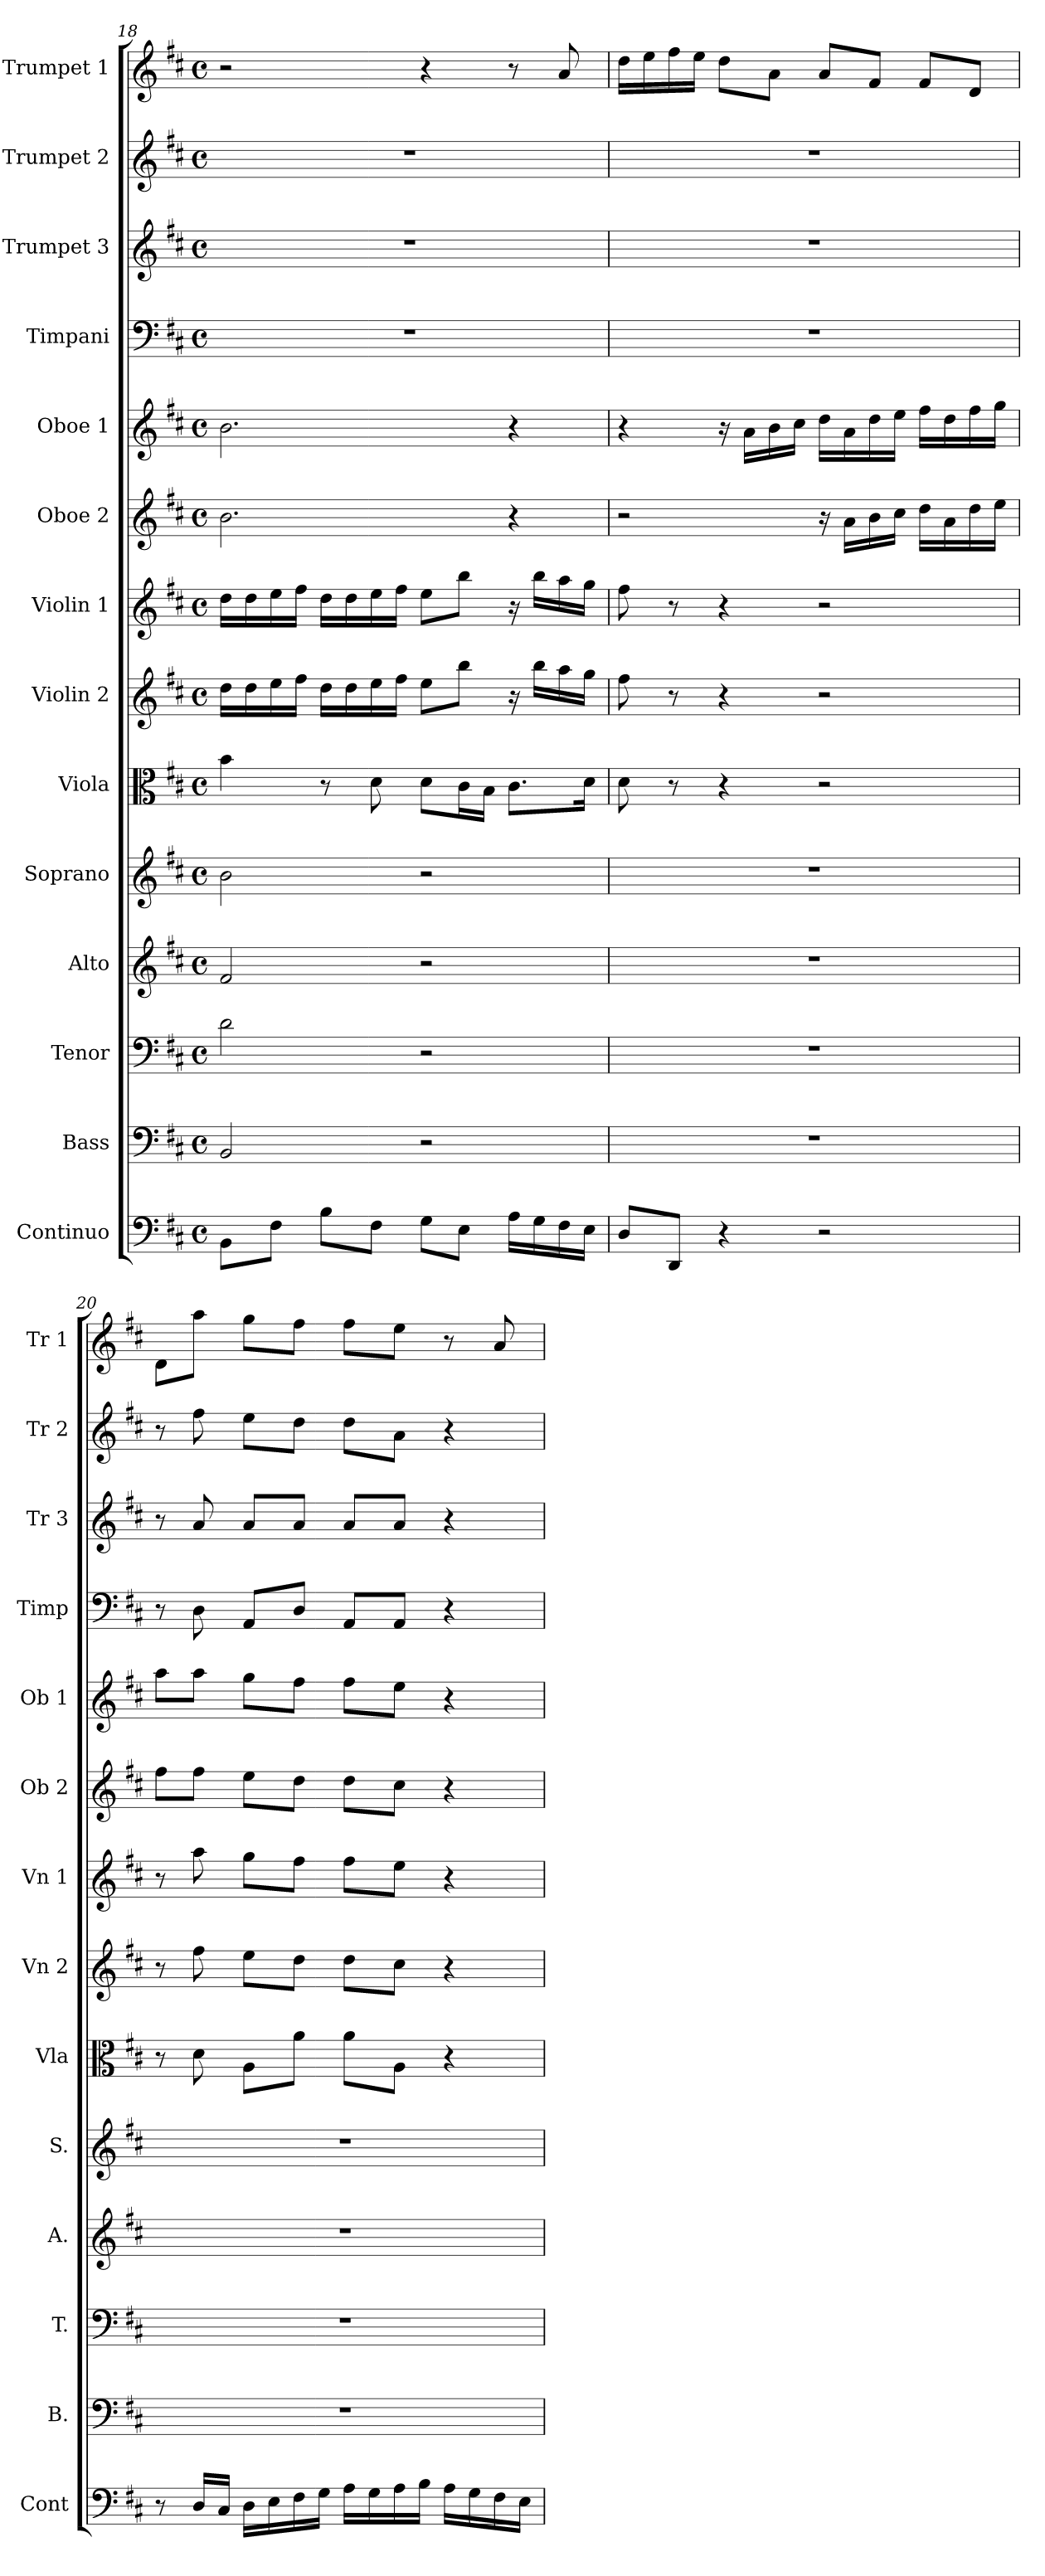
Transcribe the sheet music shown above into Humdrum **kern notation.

**kern	**kern	**kern	**kern	**kern	**kern	**kern	**kern	**kern	**kern	**kern	**kern	**kern	**kern
*part14	*part13	*part12	*part11	*part10	*part9	*part8	*part7	*part6	*part5	*part4	*part3	*part2	*part1
*staff14	*staff13	*staff12	*staff11	*staff10	*staff9	*staff8	*staff7	*staff6	*staff5	*staff4	*staff3	*staff2	*staff1
*I"Continuo	*I"Bass	*I"Tenor	*I"Alto	*I"Soprano	*I"Viola	*I"Violin 2	*I"Violin 1	*I"Oboe 2	*I"Oboe 1	*I"Timpani	*I"Trumpet 3	*I"Trumpet 2	*I"Trumpet 1
*I'Cont	*I'B.	*I'T.	*I'A.	*I'S.	*I'Vla	*I'Vn 2	*I'Vn 1	*I'Ob 2	*I'Ob 1	*I'Timp	*I'Tr 3	*I'Tr 2	*I'Tr 1
!!LO:PB:g=z
*clefF4	*clefF4	*clefF4	*clefG2	*clefG2	*clefC3	*clefG2	*clefG2	*clefG2	*clefG2	*clefF4	*clefG2	*clefG2	*clefG2
*k[f#c#]	*k[f#c#]	*k[f#c#]	*k[f#c#]	*k[f#c#]	*k[f#c#]	*k[f#c#]	*k[f#c#]	*k[f#c#]	*k[f#c#]	*k[f#c#]	*k[f#c#]	*k[f#c#]	*k[f#c#]
*D:	*D:	*D:	*D:	*D:	*D:	*D:	*D:	*D:	*D:	*D:	*D:	*D:	*D:
*M4/4	*M4/4	*M4/4	*M4/4	*M4/4	*M4/4	*M4/4	*M4/4	*M4/4	*M4/4	*M4/4	*M4/4	*M4/4	*M4/4
*met(c)	*met(c)	*met(c)	*met(c)	*met(c)	*met(c)	*met(c)	*met(c)	*met(c)	*met(c)	*met(c)	*met(c)	*met(c)	*met(c)
=18	=18	=18	=18	=18	=18	=18	=18	=18	=18	=18	=18	=18	=18
8BB\L	2BB/	2d\	2f#/	2b\	4b\	16dd\LL	16dd\LL	2.b\	2.b\	1r	1r	1r	2r
.	.	.	.	.	.	16dd\	16dd\	.	.	.	.	.	.
8F#\J	.	.	.	.	.	16ee\	16ee\	.	.	.	.	.	.
.	.	.	.	.	.	16ff#\JJ	16ff#\JJ	.	.	.	.	.	.
8B\L	.	.	.	.	8r	16dd\LL	16dd\LL	.	.	.	.	.	.
.	.	.	.	.	.	16dd\	16dd\	.	.	.	.	.	.
8F#\J	.	.	.	.	8d\	16ee\	16ee\	.	.	.	.	.	.
.	.	.	.	.	.	16ff#\JJ	16ff#\JJ	.	.	.	.	.	.
8G\L	2r	2r	2r	2r	8d\L	8ee\L	8ee\L	.	.	.	.	.	4r
8E\J	.	.	.	.	16c#\L	8bb\J	8bb\J	.	.	.	.	.	.
.	.	.	.	.	16B\JJ	.	.	.	.	.	.	.	.
16A\LL	.	.	.	.	8.c#\L	16r	16r	4r	4r	.	.	.	8r
16G\	.	.	.	.	.	16bb\LL	16bb\LL	.	.	.	.	.	.
16F#\	.	.	.	.	.	16aa\	16aa\	.	.	.	.	.	8a/
16E\JJ	.	.	.	.	16d\Jk	16gg\JJ	16gg\JJ	.	.	.	.	.	.
=19	=19	=19	=19	=19	=19	=19	=19	=19	=19	=19	=19	=19	=19
8D/L	1r	1r	1r	1r	8d\	8ff#\	8ff#\	2r	4r	1r	1r	1r	16dd\LL
.	.	.	.	.	.	.	.	.	.	.	.	.	16ee\
8DD/J	.	.	.	.	8r	8r	8r	.	.	.	.	.	16ff#\
.	.	.	.	.	.	.	.	.	.	.	.	.	16ee\JJ
4r	.	.	.	.	4r	4r	4r	.	16r	.	.	.	8dd\L
.	.	.	.	.	.	.	.	.	16a\LL	.	.	.	.
.	.	.	.	.	.	.	.	.	16b\	.	.	.	8a\J
.	.	.	.	.	.	.	.	.	16cc#\JJ	.	.	.	.
2r	.	.	.	.	2r	2r	2r	16r	16dd\LL	.	.	.	8a/L
.	.	.	.	.	.	.	.	16a\LL	16a\	.	.	.	.
.	.	.	.	.	.	.	.	16b\	16dd\	.	.	.	8f#/J
.	.	.	.	.	.	.	.	16cc#\JJ	16ee\JJ	.	.	.	.
.	.	.	.	.	.	.	.	16dd\LL	16ff#\LL	.	.	.	8f#/L
.	.	.	.	.	.	.	.	16a\	16dd\	.	.	.	.
.	.	.	.	.	.	.	.	16dd\	16ff#\	.	.	.	8d/J
.	.	.	.	.	.	.	.	16ee\JJ	16gg\JJ	.	.	.	.
=20	=20	=20	=20	=20	=20	=20	=20	=20	=20	=20	=20	=20	=20
8r	1r	1r	1r	1r	8r	8r	8r	8ff#\L	8aa\L	8r	8r	8r	8d\L
16D/LL	.	.	.	.	8d\	8ff#\	8aa\	8ff#\J	8aa\J	8D\	8a/	8ff#\	8aa\J
16C#/JJ	.	.	.	.	.	.	.	.	.	.	.	.	.
16D\LL	.	.	.	.	8A\L	8ee\L	8gg\L	8ee\L	8gg\L	8AA/L	8a/L	8ee\L	8gg\L
16E\	.	.	.	.	.	.	.	.	.	.	.	.	.
16F#\	.	.	.	.	8a\J	8dd\J	8ff#\J	8dd\J	8ff#\J	8D/J	8a/J	8dd\J	8ff#\J
16G\JJ	.	.	.	.	.	.	.	.	.	.	.	.	.
16A\LL	.	.	.	.	8a\L	8dd\L	8ff#\L	8dd\L	8ff#\L	8AA/L	8a/L	8dd\L	8ff#\L
16G\	.	.	.	.	.	.	.	.	.	.	.	.	.
16A\	.	.	.	.	8A\J	8cc#\J	8ee\J	8cc#\J	8ee\J	8AA/J	8a/J	8a\J	8ee\J
16B\JJ	.	.	.	.	.	.	.	.	.	.	.	.	.
16A\LL	.	.	.	.	4r	4r	4r	4r	4r	4r	4r	4r	8r
16G\	.	.	.	.	.	.	.	.	.	.	.	.	.
16F#\	.	.	.	.	.	.	.	.	.	.	.	.	8a/
16E\JJ	.	.	.	.	.	.	.	.	.	.	.	.	.
=	=	=	=	=	=	=	=	=	=	=	=	=	=
*-	*-	*-	*-	*-	*-	*-	*-	*-	*-	*-	*-	*-	*-
